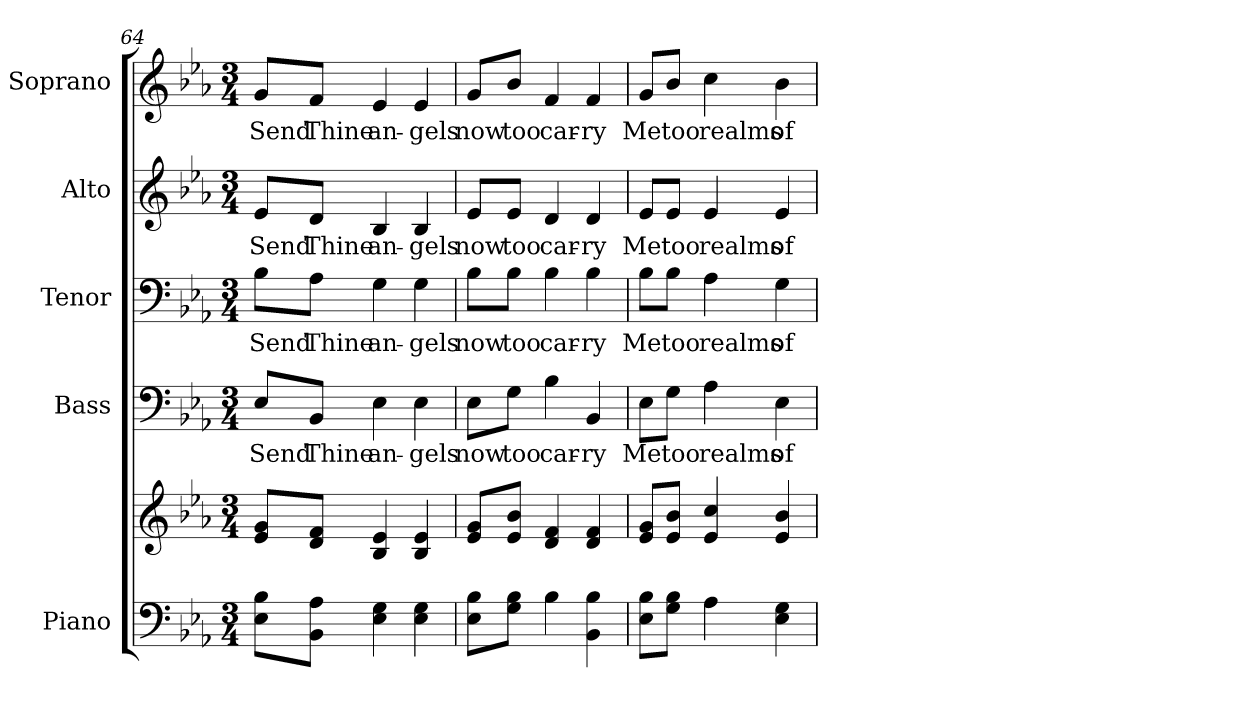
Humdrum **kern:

**kern	**kern	**kern	**text	**kern	**text	**kern	**text	**kern	**text
*part5	*part5	*part4	*part4	*part3	*part3	*part2	*part2	*part1	*part1
*staff6	*staff5	*staff4	*staff4	*staff3	*staff3	*staff2	*staff2	*staff1	*staff1
*I"Piano	*	*I"Bass	*	*I"Tenor	*	*I"Alto	*	*I"Soprano	*
*I'Pno.	*	*I'B.	*	*I'T.	*	*I'A.	*	*I'S.	*
*clefF4	*clefG2	*clefF4	*	*clefF4	*	*clefG2	*	*clefG2	*
*k[b-e-a-]	*k[b-e-a-]	*k[b-e-a-]	*	*k[b-e-a-]	*	*k[b-e-a-]	*	*k[b-e-a-]	*
*E-:	*E-:	*E-:	*	*E-:	*	*E-:	*	*E-:	*
*M3/4	*M3/4	*M3/4	*	*M3/4	*	*M3/4	*	*M3/4	*
=64	=64	=64	=64	=64	=64	=64	=64	=64	=64
!	!	!	!LO:LY:b:color=#000000	!	!	!	!	!	!
!	!	!	!	!	!LO:LY:b:color=#000000	!	!	!	!
!	!	!	!	!	!	!	!LO:LY:b:color=#000000	!	!
!	!	!	!	!	!	!	!	!	!LO:LY:b:color=#000000
8E-i\ 8B-iL	8e-i/ 8giL	8E-i/L	Send	8B-i\L	Send	8e-i/L	Send	8gi/L	Send
!	!	!	!LO:LY:b:color=#000000	!	!	!	!	!	!
!	!	!	!	!	!LO:LY:b:color=#000000	!	!	!	!
!	!	!	!	!	!	!	!LO:LY:b:color=#000000	!	!
!	!	!	!	!	!	!	!	!	!LO:LY:b:color=#000000
8BB-i\ 8A-iJ	8di/ 8fiJ	8BB-i/J	Thine	8A-i\J	Thine	8di/J	Thine	8fi/J	Thine
!	!	!	!LO:LY:b:color=#000000	!	!	!	!	!	!
!	!	!	!	!	!LO:LY:b:color=#000000	!	!	!	!
!	!	!	!	!	!	!	!LO:LY:b:color=#000000	!	!
!	!	!	!	!	!	!	!	!	!LO:LY:b:color=#000000
4E-i\ 4Gi	4B-i/ 4e-i	4E-i\	an-	4Gi\	an-	4B-i/	an-	4e-i/	an-
!	!	!	!LO:LY:b:color=#000000	!	!	!	!	!	!
!	!	!	!	!	!LO:LY:b:color=#000000	!	!	!	!
!	!	!	!	!	!	!	!LO:LY:b:color=#000000	!	!
!	!	!	!	!	!	!	!	!	!LO:LY:b:color=#000000
4E-i\ 4Gi	4B-i/ 4e-i	4E-i\	-gels	4Gi\	-gels	4B-i/	-gels	4e-i/	-gels
!!LO:PB:g=z
=65	=65	=65	=65	=65	=65	=65	=65	=65	=65
!	!	!	!LO:LY:b:color=#000000	!	!	!	!	!	!
!	!	!	!	!	!LO:LY:b:color=#000000	!	!	!	!
!	!	!	!	!	!	!	!LO:LY:b:color=#000000	!	!
!	!	!	!	!	!	!	!	!	!LO:LY:b:color=#000000
8E-i\ 8B-iL	8e-i/ 8giL	8E-i\L	now	8B-i\L	now	8e-i/L	now	8gi/L	now
!	!	!	!LO:LY:b:color=#000000	!	!	!	!	!	!
!	!	!	!	!	!LO:LY:b:color=#000000	!	!	!	!
!	!	!	!	!	!	!	!LO:LY:b:color=#000000	!	!
!	!	!	!	!	!	!	!	!	!LO:LY:b:color=#000000
8Gi\ 8B-iJ	8e-i/ 8b-iJ	8Gi\J	too	8B-i\J	too	8e-i/J	too	8b-i/J	too
!	!	!	!LO:LY:b:color=#000000	!	!	!	!	!	!
!	!	!	!	!	!LO:LY:b:color=#000000	!	!	!	!
!	!	!	!	!	!	!	!LO:LY:b:color=#000000	!	!
!	!	!	!	!	!	!	!	!	!LO:LY:b:color=#000000
4B-i\	4di/ 4fi	4B-i\	car-	4B-i\	car-	4di/	car-	4fi/	car-
!	!	!	!LO:LY:b:color=#000000	!	!	!	!	!	!
!	!	!	!	!	!LO:LY:b:color=#000000	!	!	!	!
!	!	!	!	!	!	!	!LO:LY:b:color=#000000	!	!
!	!	!	!	!	!	!	!	!	!LO:LY:b:color=#000000
4BB-i\ 4B-i	4di/ 4fi	4BB-i/	-ry	4B-i\	-ry	4di/	-ry	4fi/	-ry
=66	=66	=66	=66	=66	=66	=66	=66	=66	=66
!	!	!	!LO:LY:b:color=#000000	!	!	!	!	!	!
!	!	!	!	!	!LO:LY:b:color=#000000	!	!	!	!
!	!	!	!	!	!	!	!LO:LY:b:color=#000000	!	!
!	!	!	!	!	!	!	!	!	!LO:LY:b:color=#000000
8E-i\ 8B-iL	8e-i/ 8giL	8E-i\L	Me	8B-i\L	Me	8e-i/L	Me	8gi/L	Me
!	!	!	!LO:LY:b:color=#000000	!	!	!	!	!	!
!	!	!	!	!	!LO:LY:b:color=#000000	!	!	!	!
!	!	!	!	!	!	!	!LO:LY:b:color=#000000	!	!
!	!	!	!	!	!	!	!	!	!LO:LY:b:color=#000000
8Gi\ 8B-iJ	8e-i/ 8b-iJ	8Gi\J	too	8B-i\J	too	8e-i/J	too	8b-i/J	too
!	!	!	!LO:LY:b:color=#000000	!	!	!	!	!	!
!	!	!	!	!	!LO:LY:b:color=#000000	!	!	!	!
!	!	!	!	!	!	!	!LO:LY:b:color=#000000	!	!
!	!	!	!	!	!	!	!	!	!LO:LY:b:color=#000000
4A-i\	4e-i/ 4cci	4A-i\	realms	4A-i\	realms	4e-i/	realms	4cci\	realms
!	!	!	!LO:LY:b:color=#000000	!	!	!	!	!	!
!	!	!	!	!	!LO:LY:b:color=#000000	!	!	!	!
!	!	!	!	!	!	!	!LO:LY:b:color=#000000	!	!
!	!	!	!	!	!	!	!	!	!LO:LY:b:color=#000000
4E-i\ 4Gi	4e-i/ 4b-i	4E-i\	of	4Gi\	of	4e-i/	of	4b-i\	of
=	=	=	=	=	=	=	=	=	=
*-	*-	*-	*-	*-	*-	*-	*-	*-	*-
